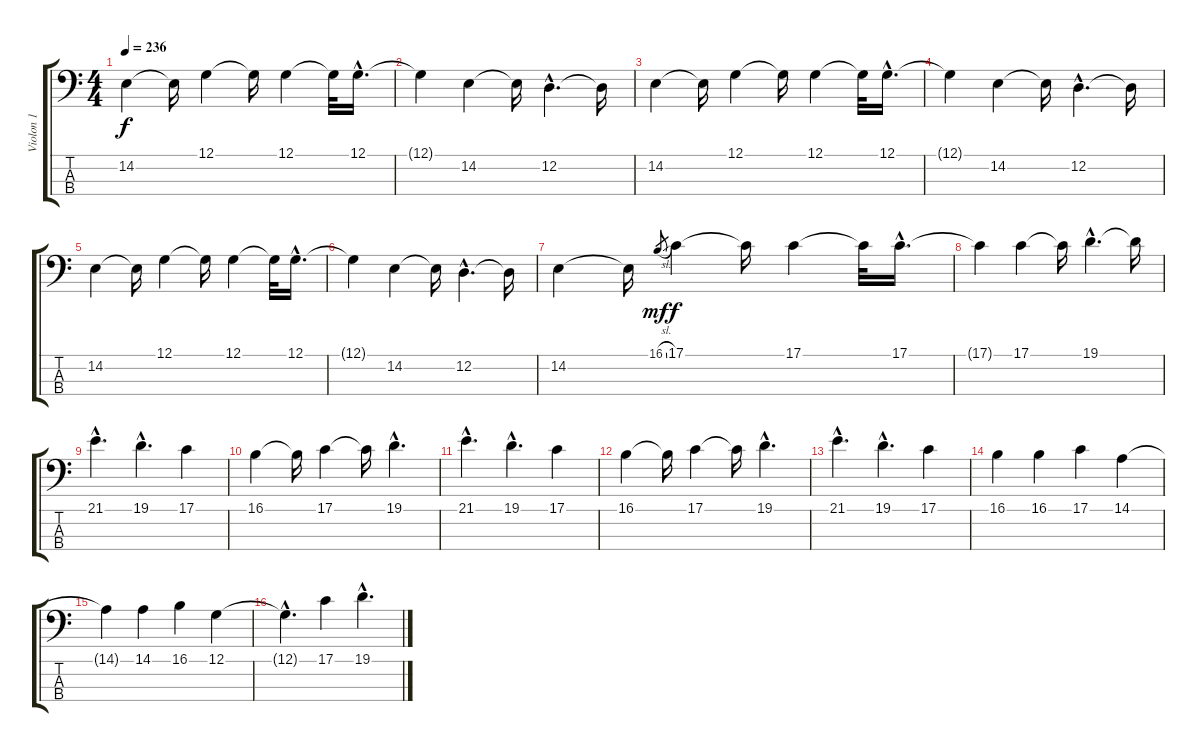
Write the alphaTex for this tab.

\track ("Violon 1" "Violon 1") {instrument cello}
\staff {score tabs}
\tuning (G2 D2 A1 E1) {hide}
\ts (4 4)
\tempo 236
\clef f4
\ks c
14.2.4{dy f} 14.2{t}.16 12.1.4 12.1{t}.16 12.1.4 12.1{t}.32 12.1{hac}.16{d} |
12.1{t}.4 14.2.4 14.2{t}.16 12.2{hac}.4{d} 12.2{t}.16 |
14.2.4 14.2{t}.16 12.1.4 12.1{t}.16 12.1.4 12.1{t}.32 12.1{hac}.16{d} |
12.1{t}.4 14.2.4 14.2{t}.16 12.2{hac}.4{d} 12.2{t}.16 |
14.2.4 14.2{t}.16 12.1.4 12.1{t}.16 12.1.4 12.1{t}.32 12.1{hac}.16{d} |
12.1{t}.4 14.2.4 14.2{t}.16 12.2{hac}.4{d} 12.2{t}.16 |
14.2.4 14.2{t}.16 16.1{sl}.8{gr dy mf} 17.1.4{dy f} 17.1{t}.16 17.1.4 17.1{t}.32 17.1{hac}.16{d} |
17.1{t}.4 17.1.4 17.1{t}.16 19.1{hac}.4{d} 19.1{t}.16 |
21.1{hac}.4{d} 19.1{hac}.4{d} 17.1.4 |
16.1.4 16.1{t}.16 17.1.4 17.1{t}.16 19.1{hac}.4{d} |
21.1{hac}.4{d} 19.1{hac}.4{d} 17.1.4 |
16.1.4 16.1{t}.16 17.1.4 17.1{t}.16 19.1{hac}.4{d} |
21.1{hac}.4{d} 19.1{hac}.4{d} 17.1.4 |
16.1.4 16.1.4 17.1.4 14.1.4 |
14.1{t}.4 14.1.4 16.1.4 12.1.4 |
12.1{hac t}.4{d} 17.1.4 19.1{hac}.4{d}
